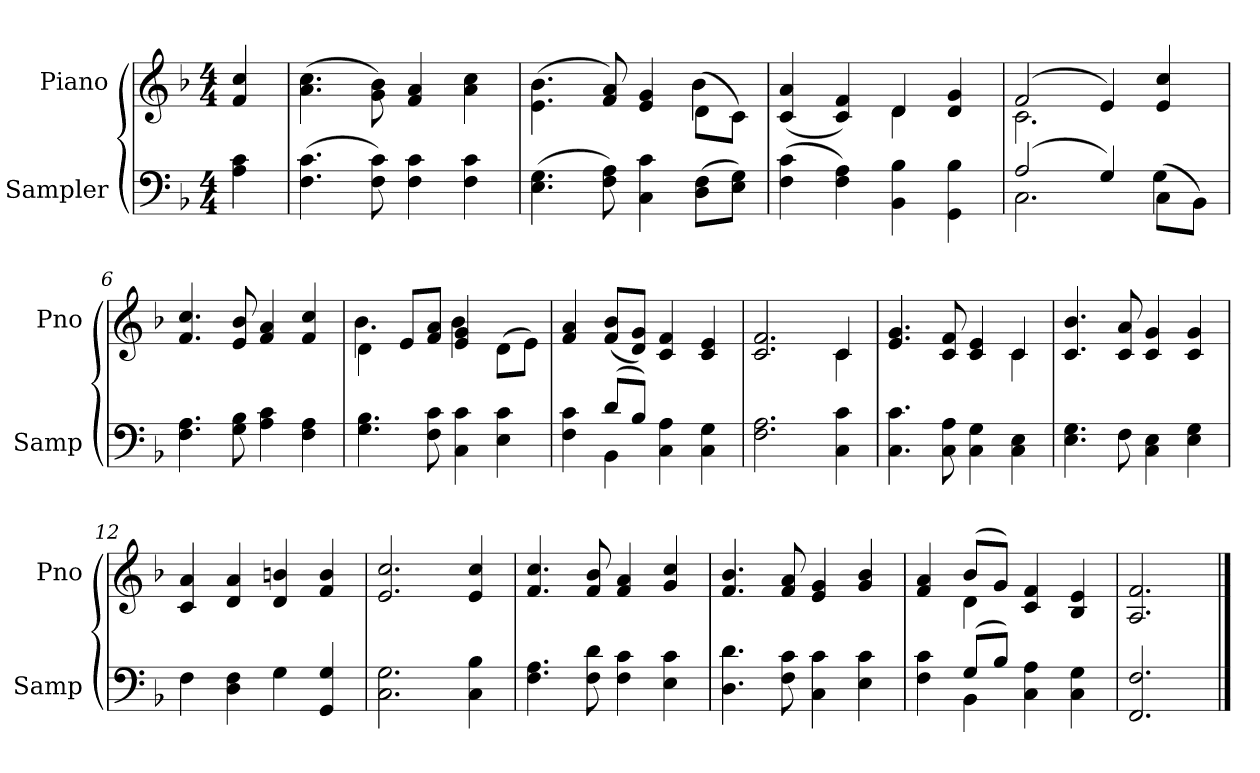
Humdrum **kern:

**kern	**kern
*part2	*part1
*staff2	*staff1
*I"Sampler	*I"Piano
*I'Samp	*I'Pno
*clefF4	*clefG2
*k[b-]	*k[b-]
*F:	*F:
*M4/4	*M4/4
=1	=1
4A 4c	4f 4cc
=2	=2
(4.F 4.c	(4.a 4.cc
8F 8c)	8g\ 8b-\)
4F 4c	4f 4a
4F 4c	4a 4cc
=3	=3
*	*^
(4.E 4.G	(4.e\ 4.b-\	2.ryy
8F 8A)	8f 8a)	.
4C 4c	4e 4g	.
(8D\ 8F\L	(8d\L	4b-
8E\ 8G\J)	8c\J)	.
=4	=4	=4
(4F 4c	(4c/ 4a/	2ryy
4F 4A)	4c 4f)	.
4BB- 4B-	4d/	4d
4GG 4B-	4d 4g	4ryy
=5	=5	=5
*^	*	*
(2A/	2.C	(2f/	2.c
4G/)	.	4e)	.
(8C\L	4G	4e 4cc	4ryy
8BB-\J)	.	.	.
*v	*v	*	*
*	*v	*v
=6	=6
4.F 4.A	4.f 4.cc
8G 8B-	8e 8b-
4A 4c	4f 4a
4F 4A	4f 4cc
=7	=7
*	*^
4.G 4.B-	4d\	4.b-
.	8e/L	.
8F 8c	8f/ 8a/J	8ryy
4C 4c	4e 4g	4b-
4E 4c	(8d\L	4ryy
.	8e\J)	.
*	*v	*v
=8	=8
*^	*
4F 4c	4ryy	4f 4a
(8d/L	4BB-	(8f/ 8b-/L
8B-/J)	.	8d/ 8g/J)
4C 4A	2ryy	4c 4f
4C 4G	.	4c 4e
*v	*v	*
=9	=9
*	*^
2.F 2.A	2.c 2.f	2.ryy
4C 4c	4c/	4c
=10	=10	=10
4.C 4.c	4.e 4.g	2.ryy
8C 8A	8c 8f	.
4C 4G	4c 4e	.
4C 4E	4c/	4c
*	*v	*v
=11	=11
4.E 4.G	4.c 4.b-
8F	8c 8a
4C 4E	4c 4g
4E 4G	4c 4g
=12	=12
4F	4c 4a
4D 4F	4d 4a
4G	4d 4bn
4GG 4G	4f 4b
=13	=13
2.C 2.G	2.e 2.cc
4C 4B-	4e 4cc
=14	=14
4.F 4.A	4.f 4.cc
8F 8d	8f 8b-
4F 4c	4f 4a
4E 4c	4g 4cc
=15	=15
4.D 4.d	4.f 4.b-
8F 8c	8f 8a
4C 4c	4e 4g
4E 4c	4g 4b-
=16	=16
*^	*^
4F 4c	4ryy	4f 4a	4ryy
(8G/L	4BB-	(8b-/L	4d
8B-/J)	.	8g/J)	.
4C 4A	2ryy	4c 4f	2ryy
4C 4G	.	4B- 4e	.
*v	*v	*	*
*	*v	*v
=17	=17
2.FF 2.F	2.A 2.f
==	==
*-	*-
